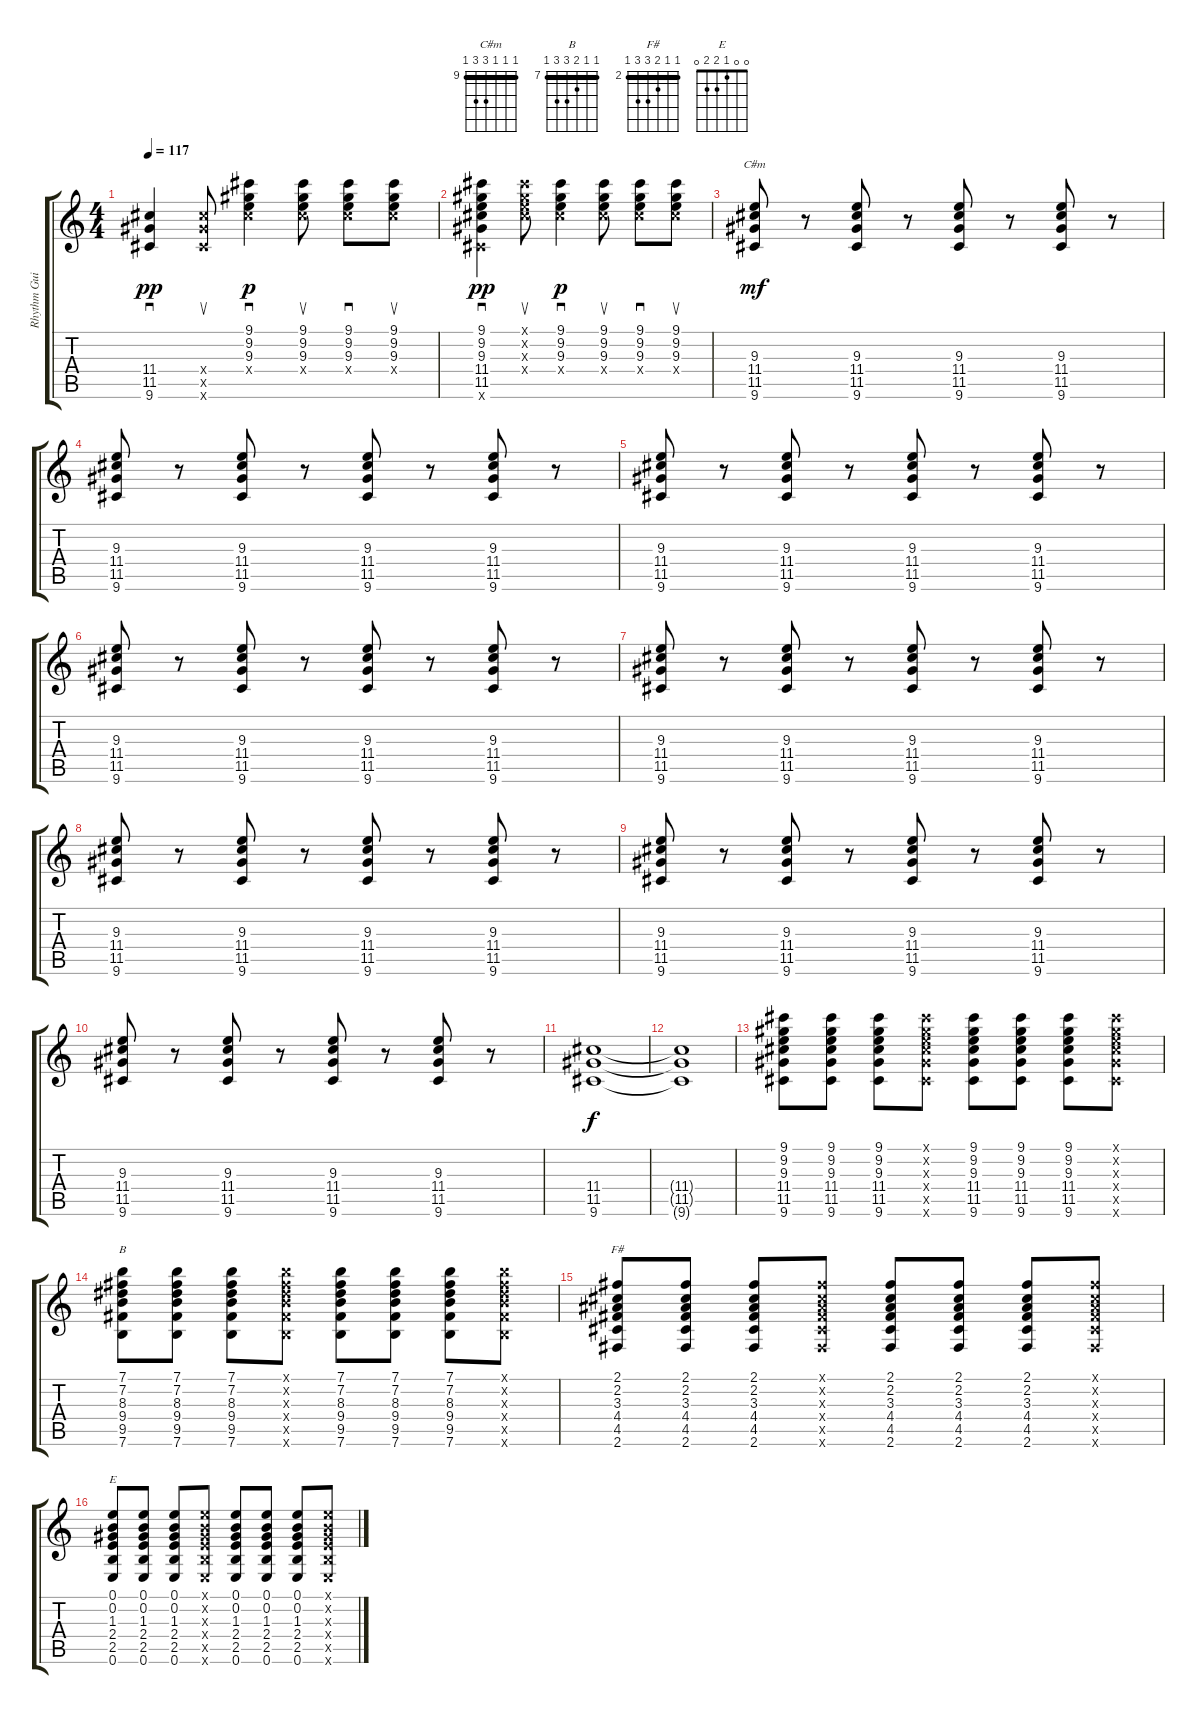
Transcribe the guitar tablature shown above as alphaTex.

\track ("Rhythm Guitar" "Rhythm Gui") {instrument overdrivenguitar}
\staff {score tabs}
\tuning (E4 B3 G3 D3 A2 E2) {hide}
\chord ("C#m" 9 9 9 11 11 9) {firstfret 9 barre 9}
\chord ("B" 7 7 8 9 9 7) {firstfret 7 barre 7}
\chord ("F#" 2 2 3 4 4 2) {firstfret 2 barre 2}
\chord ("E" 0 0 1 2 2 0)
\ts (4 4)
\tempo 117
\clef g2
\ks c
(11.4 11.5 9.6).4{sd dy pp} (11.4{x} 11.5{x} 9.6{x}).8{su} (9.1 9.2 9.3 11.4{x}).4{sd dy p} (9.1 9.2 9.3 11.4{x}).8{su} (9.1 9.2 9.3 11.4{x}).8{sd} (9.1 9.2 9.3 11.4{x}).8{su} |
(9.1 9.2 9.3 11.4 11.5 9.6{x}).4{sd dy pp} (9.1{x} 9.2{x} 9.3{x} 11.4{x}).8{su} (9.1 9.2 9.3 11.4{x}).4{sd dy p} (9.1 9.2 9.3 11.4{x}).8{su} (9.1 9.2 9.3 11.4{x}).8{sd} (9.1 9.2 9.3 11.4{x}).8{su} |
(9.3 11.4 11.5 9.6).8{ch "C#m" dy mf} r.8 (9.3 11.4 11.5 9.6).8 r.8 (9.3 11.4 11.5 9.6).8 r.8 (9.3 11.4 11.5 9.6).8 r.8 |
(9.3 11.4 11.5 9.6).8 r.8 (9.3 11.4 11.5 9.6).8 r.8 (9.3 11.4 11.5 9.6).8 r.8 (9.3 11.4 11.5 9.6).8 r.8 |
(9.3 11.4 11.5 9.6).8 r.8 (9.3 11.4 11.5 9.6).8 r.8 (9.3 11.4 11.5 9.6).8 r.8 (9.3 11.4 11.5 9.6).8 r.8 |
(9.3 11.4 11.5 9.6).8 r.8 (9.3 11.4 11.5 9.6).8 r.8 (9.3 11.4 11.5 9.6).8 r.8 (9.3 11.4 11.5 9.6).8 r.8 |
(9.3 11.4 11.5 9.6).8 r.8 (9.3 11.4 11.5 9.6).8 r.8 (9.3 11.4 11.5 9.6).8 r.8 (9.3 11.4 11.5 9.6).8 r.8 |
(9.3 11.4 11.5 9.6).8 r.8 (9.3 11.4 11.5 9.6).8 r.8 (9.3 11.4 11.5 9.6).8 r.8 (9.3 11.4 11.5 9.6).8 r.8 |
(9.3 11.4 11.5 9.6).8 r.8 (9.3 11.4 11.5 9.6).8 r.8 (9.3 11.4 11.5 9.6).8 r.8 (9.3 11.4 11.5 9.6).8 r.8 |
(9.3 11.4 11.5 9.6).8 r.8 (9.3 11.4 11.5 9.6).8 r.8 (9.3 11.4 11.5 9.6).8 r.8 (9.3 11.4 11.5 9.6).8 r.8 |
(11.4 11.5 9.6).1{dy f} |
(11.4{t} 11.5{t} 9.6{t}).1 |
(9.1 9.2 9.3 11.4 11.5 9.6).8 (9.1 9.2 9.3 11.4 11.5 9.6).8 (9.1 9.2 9.3 11.4 11.5 9.6).8 (9.1{x} 9.2{x} 9.3{x} 11.4{x} 11.5{x} 9.6{x}).8 (9.1 9.2 9.3 11.4 11.5 9.6).8 (9.1 9.2 9.3 11.4 11.5 9.6).8 (9.1 9.2 9.3 11.4 11.5 9.6).8 (9.1{x} 9.2{x} 9.3{x} 11.4{x} 11.5{x} 9.6{x}).8 |
(7.1 7.2 8.3 9.4 9.5 7.6).8{ch "B"} (7.1 7.2 8.3 9.4 9.5 7.6).8 (7.1 7.2 8.3 9.4 9.5 7.6).8 (7.1{x} 7.2{x} 8.3{x} 9.4{x} 9.5{x} 7.6{x}).8 (7.1 7.2 8.3 9.4 9.5 7.6).8 (7.1 7.2 8.3 9.4 9.5 7.6).8 (7.1 7.2 8.3 9.4 9.5 7.6).8 (7.1{x} 7.2{x} 8.3{x} 9.4{x} 9.5{x} 7.6{x}).8 |
(2.1 2.2 3.3 4.4 4.5 2.6).8{ch "F#"} (2.1 2.2 3.3 4.4 4.5 2.6).8 (2.1 2.2 3.3 4.4 4.5 2.6).8 (2.1{x} 2.2{x} 3.3{x} 4.4{x} 4.5{x} 2.6{x}).8 (2.1 2.2 3.3 4.4 4.5 2.6).8 (2.1 2.2 3.3 4.4 4.5 2.6).8 (2.1 2.2 3.3 4.4 4.5 2.6).8 (2.1{x} 2.2{x} 3.3{x} 4.4{x} 4.5{x} 2.6{x}).8 |
(0.1 0.2 1.3 2.4 2.5 0.6).8{ch "E"} (0.1 0.2 1.3 2.4 2.5 0.6).8 (0.1 0.2 1.3 2.4 2.5 0.6).8 (0.1{x} 0.2{x} 1.3{x} 2.4{x} 2.5{x} 0.6{x}).8 (0.1 0.2 1.3 2.4 2.5 0.6).8 (0.1 0.2 1.3 2.4 2.5 0.6).8 (0.1 0.2 1.3 2.4 2.5 0.6).8 (0.1{x} 0.2{x} 1.3{x} 2.4{x} 2.5{x} 0.6{x}).8
